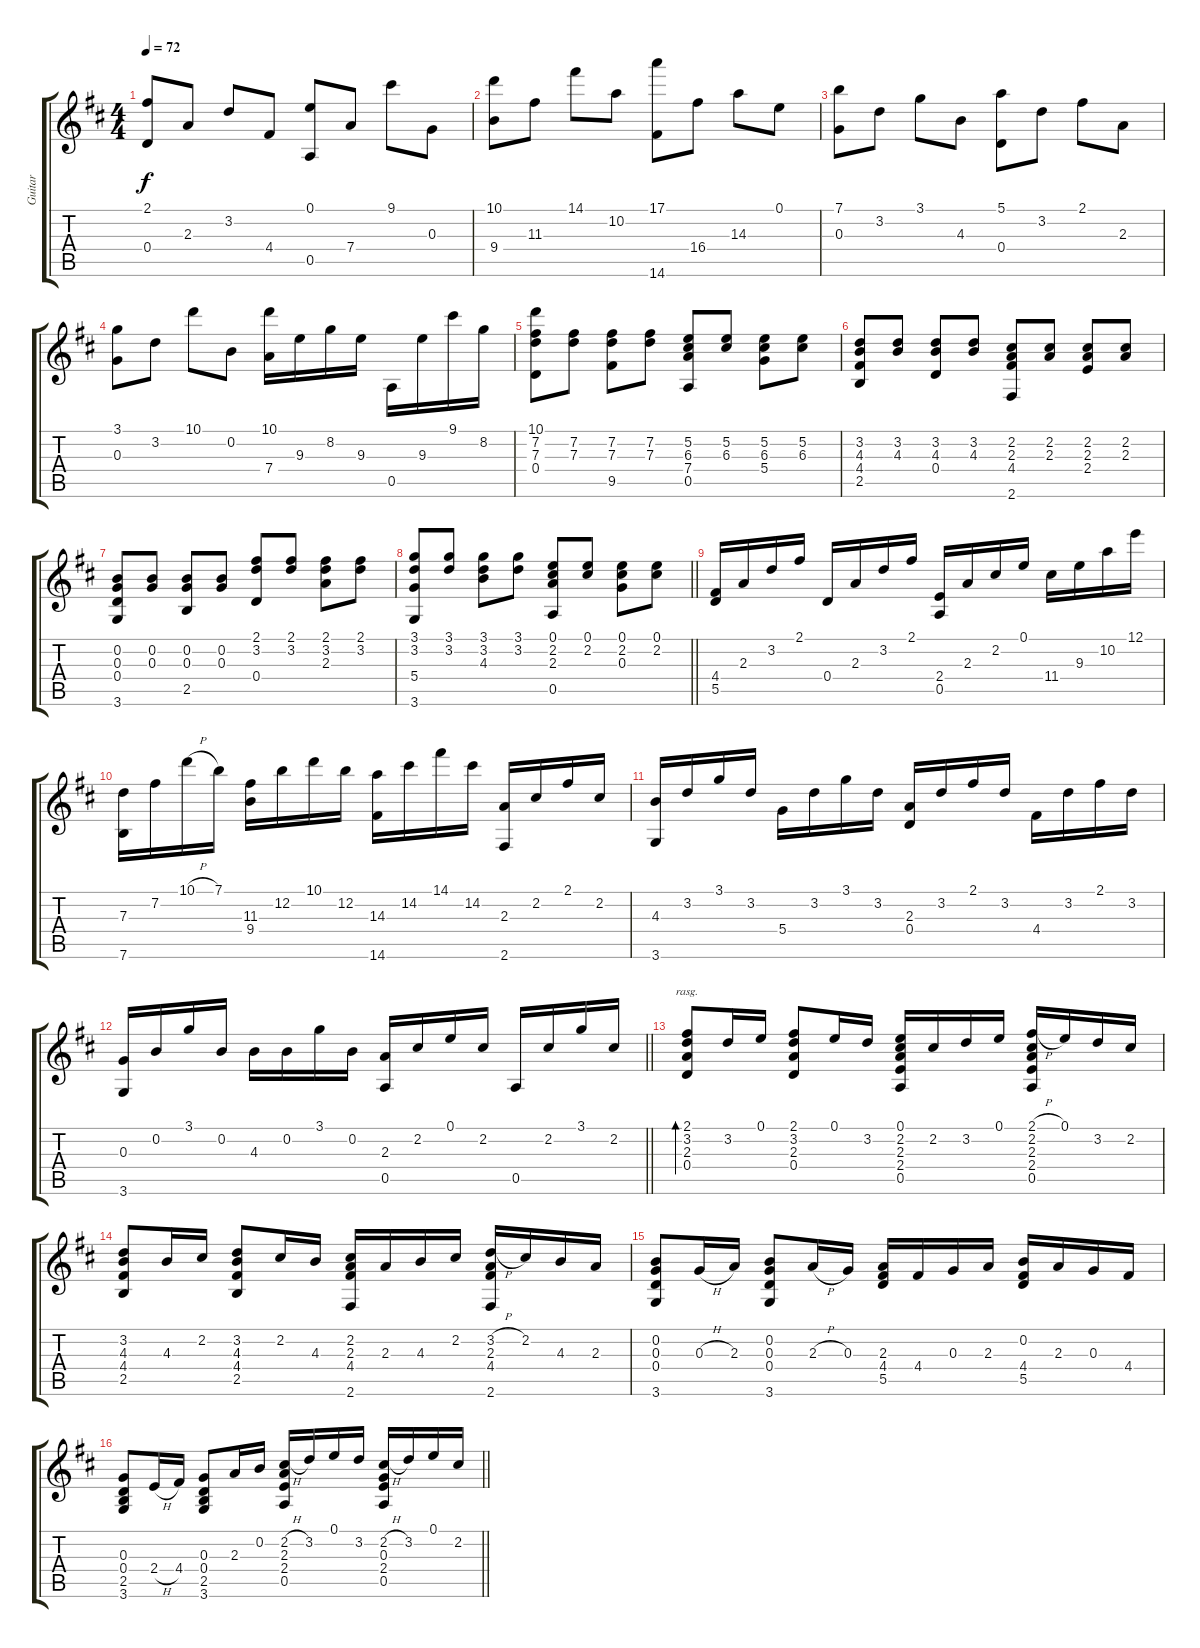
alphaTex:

\track ("Guitar" "Guitar") {instrument acousticguitarnylon}
\staff {score tabs}
\tuning (E4 B3 G3 D3 A2 E2) {hide}
\ts (4 4)
\tempo 72
\clef g2
\ks d
(2.1 0.4).8{dy f} 2.3.8 3.2.8 4.4.8 (0.1 0.5).8 7.4.8 9.1.8 0.3.8 |
(10.1 9.4).8 11.3.8 14.1.8 10.2.8 (17.1 14.6).8 16.4.8 14.3.8 0.1.8 |
(7.1 0.3).8 3.2.8 3.1.8 4.3.8 (5.1 0.4).8 3.2.8 2.1.8 2.3.8 |
(3.1 0.3).8 3.2.8 10.1.8 0.2.8 (10.1 7.4).16 9.3.16 8.2.16 9.3.16 0.5.16 9.3.16 9.1.16 8.2.16 |
(10.1 7.2 7.3 0.4).8 (7.2 7.3).8 (7.2 7.3 9.5).8 (7.2 7.3).8 (5.2 6.3 7.4 0.5).8 (5.2 6.3).8 (5.2 6.3 5.4).8 (5.2 6.3).8 |
(3.2 4.3 4.4 2.5).8 (3.2 4.3).8 (3.2 4.3 0.4).8 (3.2 4.3).8 (2.2 2.3 4.4 2.6).8 (2.2 2.3).8 (2.2 2.3 2.4).8 (2.2 2.3).8 |
(0.2 0.3 0.4 3.6).8 (0.2 0.3).8 (0.2 0.3 2.5).8 (0.2 0.3).8 (2.1 3.2 0.4).8 (2.1 3.2).8 (2.1 3.2 2.3).8 (2.1 3.2).8 |
\barLineRight lightlight
(3.1 3.2 5.4 3.6).8 (3.1 3.2).8 (3.1 3.2 4.3).8 (3.1 3.2).8 (0.1 2.2 2.3 0.5).8 (0.1 2.2).8 (0.1 2.2 0.3).8 (0.1 2.2).8 |
(4.4 5.5).16 2.3.16 3.2.16 2.1.16 0.4.16 2.3.16 3.2.16 2.1.16 (2.4 0.5).16 2.3.16 2.2.16 0.1.16 11.4.16 9.3.16 10.2.16 12.1.16 |
(7.3 7.6).16 7.2.16 10.1{h}.16 7.1.16 (11.3 9.4).16 12.2.16 10.1.16 12.2.16 (14.3 14.6).16 14.2.16 14.1.16 14.2.16 (2.3 2.6).16 2.2.16 2.1.16 2.2.16 |
(4.3 3.6).16 3.2.16 3.1.16 3.2.16 5.4.16 3.2.16 3.1.16 3.2.16 (2.3 0.4).16 3.2.16 2.1.16 3.2.16 4.4.16 3.2.16 2.1.16 3.2.16 |
\barLineRight lightlight
(0.3 3.6).16 0.2.16 3.1.16 0.2.16 4.3.16 0.2.16 3.1.16 0.2.16 (2.3 0.5).16 2.2.16 0.1.16 2.2.16 0.5.16 2.2.16 3.1.16 2.2.16 |
(2.1 3.2 2.3 0.4).8{bd 60 rasg ii} 3.2.16 0.1.16 (2.1 3.2 2.3 0.4).8 0.1.16 3.2.16 (0.1 2.2 2.3 2.4 0.5).16 2.2.16 3.2.16 0.1.16 (2.1{h} 2.2 2.3 2.4 0.5).16 0.1.16 3.2.16 2.2.16 |
(3.2 4.3 4.4 2.5).8 4.3.16 2.2.16 (3.2 4.3 4.4 2.5).8 2.2.16 4.3.16 (2.2 2.3 4.4 2.6).16 2.3.16 4.3.16 2.2.16 (3.2{h} 2.3 4.4 2.6).16 2.2.16 4.3.16 2.3.16 |
(0.2 0.3 0.4 3.6).8 0.3{h}.16 2.3.16 (0.2 0.3 0.4 3.6).8 2.3{h}.16 0.3.16 (2.3 4.4 5.5).16 4.4.16 0.3.16 2.3.16 (0.2 4.4 5.5).16 2.3.16 0.3.16 4.4.16 |
\barLineRight lightlight
(0.3 0.4 2.5 3.6).8 2.4{h}.16 4.4.16 (0.3 0.4 2.5 3.6).8 2.3.16 0.2.16 (2.2{h} 2.3 2.4 0.5).16 3.2.16 0.1.16 3.2.16 (2.2{h} 0.3 2.4 0.5).16 3.2.16 0.1.16 2.2.16
